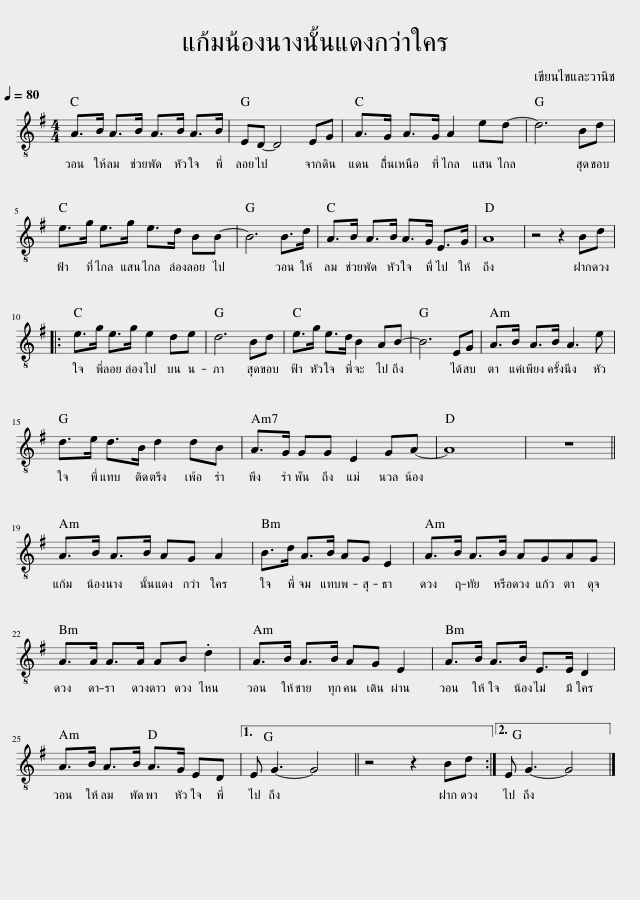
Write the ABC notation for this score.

X:1
L:1/8
Q:1/4=80
M:4/4
I:linebreak $
K:G
V:1 treble-8
V:1
 A>B A>B A>B A>B | ED- D4 EG | A>G A>G A2 ed- | d6 Bd |$ e>g e>g e>d BB- | %5
 B6 B>d | A>B A>B A>G E>G | A8 | z4 z2 Bd |:$ e>g e>g e2 de | %10
 d6 Bd | e>g e>d B2 AB- | B6 EG | A>B A>B A3 e |$ d>e d>B d2 dB | %15
 A>G GG E2 GA- | A8 | z8 ||$ A>B A>B AG A2 | B>d A>B AG E2 | %20
 A>B A>B AGAG |$ A>A A>A AB .d2 | A>B A>B AG E2 | A>B A>B E>E D2 |$ A>B A>B A>G ED |1 %25
 E G3- G4 || z4 z2 Bd :|2 E G3- G4 |] %28
